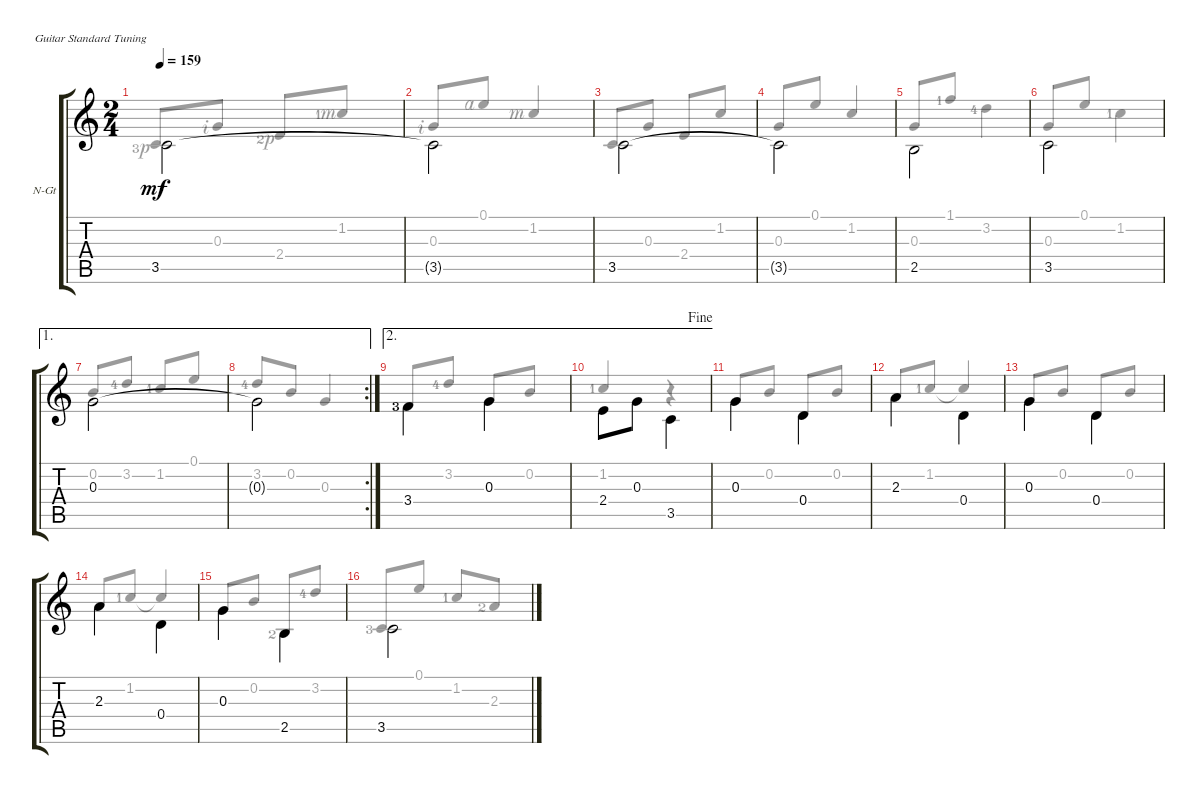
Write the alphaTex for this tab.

\defaultSystemsLayout 4
\bracketExtendMode groupsimilarinstruments
\firstSystemTrackNameOrientation horizontal
\otherSystemsTrackNameOrientation horizontal
\track ("Nylon Guitar" "N-Gt") {instrument acousticguitarnylon}
\staff {score tabs}
\tuning (E4 B3 G3 D3 A2 E2)
\voice
\ts (2 4)
\tempo 159
\clef g2
\ks c
3.5.2{dy mf instrument acousticguitarnylon beam invert} |
3.5{t}.2{beam invert} |
3.5.2{beam invert} |
3.5{t}.2{beam invert} |
2.5.2{beam invert} |
3.5.2{beam invert} |
\ae 1
0.3.2{beam invert} |
\ae 1
\rc 2
0.3{t}.2{beam invert} |
\ae 2
3.4{lf 4}.4{beam invert} 0.3.4{beam invert} |
\ae 2
\jump fine
2.4.8{beam invert} 0.3.8 3.5.4{beam invert} |
0.3.4{beam invert} 0.4.4{beam invert} |
2.3.4{beam invert} 0.4.4{beam invert} |
0.3.4{beam invert} 0.4.4{beam invert} |
2.3.4{beam invert} 0.4.4{beam invert} |
0.3.4{beam invert} 2.5.4{beam invert} |
3.5.2{beam invert}
\voice
\clef g2
\ottava regular
\simile none
\ks c
3.5{lf 4 rf 1}.8{dy mf beam invert} 0.3{rf 2}.8 2.4{lf 3 rf 1}.8{beam invert} 1.2{lf 2 rf 3}.8 |
0.3{rf 2}.8{beam invert} 0.1{rf 4}.8 1.2{rf 3}.4{beam invert} |
3.5.8 0.3.8{beam invert} 2.4.8{beam invert} 1.2.8 |
0.3.8{beam invert} 0.1.8 1.2.4{beam invert} |
0.3.8 1.1{lf 2}.8{beam invert} 3.2{lf 5}.4 |
0.3.8{beam invert} 0.1.8 1.2{lf 2}.4 |
0.2.8{beam invert} 3.2{lf 5}.8 1.2{lf 2}.8 0.1.8{beam invert} |
3.2{lf 5}.8{beam invert} 0.2.8 0.3.4{beam invert} |
3.4{lf 4}.8 3.2{lf 5}.8{beam invert} 0.3.8 0.2.8{beam invert} |
1.2{lf 2}.4{beam invert} r.4{beam invert} |
0.3.8{beam invert} 0.2.8 0.4.8{beam invert} 0.2.8 |
2.3.8{beam invert} 1.2{lf 2}.8 1.2{t}.4{beam invert} |
0.3.8{beam invert} 0.2.8 0.4.8{beam invert} 0.2.8 |
2.3.8{beam invert} 1.2{lf 2}.8 1.2{t}.4{beam invert} |
0.3.8{beam invert} 0.2.8 2.5{lf 3}.8{beam invert} 3.2{lf 5}.8 |
3.5{lf 4}.8{beam invert} 0.1.8 1.2{lf 2}.8{beam invert} 2.3{lf 3}.8
